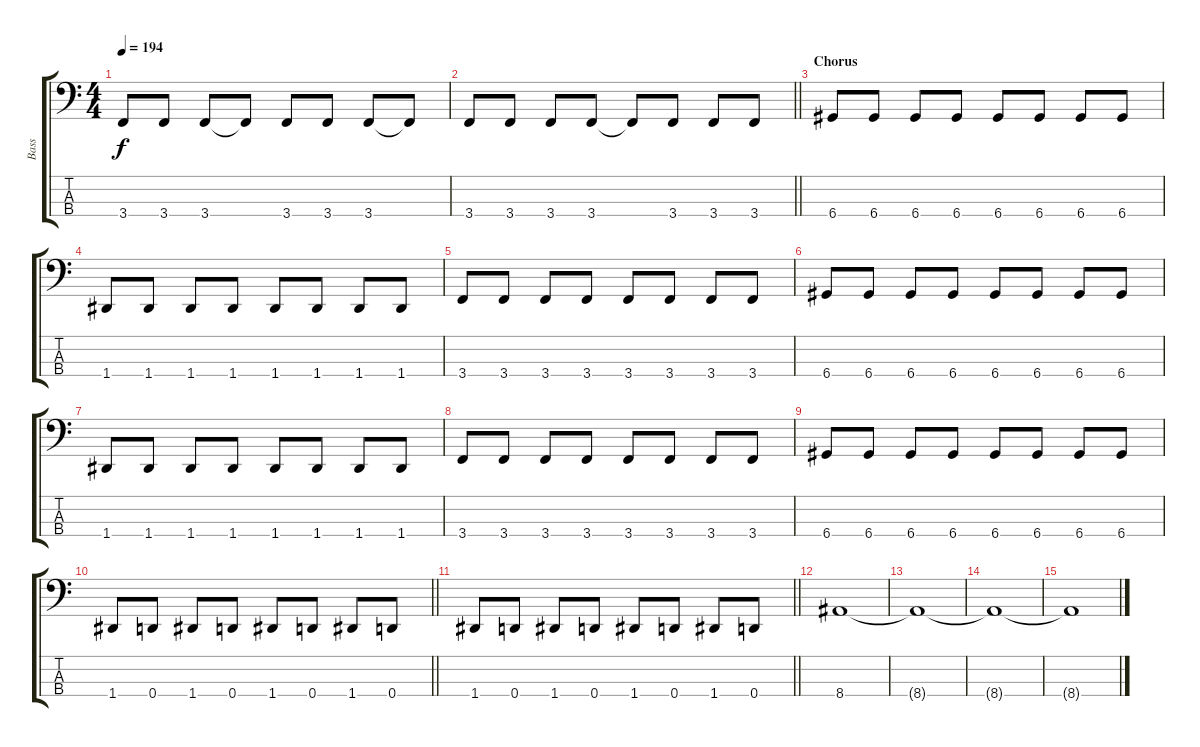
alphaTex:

\track ("Bass" "Bass") {instrument electricbassfinger}
\staff {score tabs}
\tuning (G2 D2 A1 D1) {hide}
\ts (4 4)
\tempo 194
\clef f4
\ks c
3.4.8{dy f} 3.4.8 3.4.8 3.4{t}.8 3.4.8 3.4.8 3.4.8 3.4{t}.8 |
\barLineRight lightlight
3.4.8 3.4.8 3.4.8 3.4.8 3.4{t}.8 3.4.8 3.4.8 3.4.8 |
\section ("" "Chorus")
6.4.8 6.4.8 6.4.8 6.4.8 6.4.8 6.4.8 6.4.8 6.4.8 |
1.4.8 1.4.8 1.4.8 1.4.8 1.4.8 1.4.8 1.4.8 1.4.8 |
3.4.8 3.4.8 3.4.8 3.4.8 3.4.8 3.4.8 3.4.8 3.4.8 |
6.4.8 6.4.8 6.4.8 6.4.8 6.4.8 6.4.8 6.4.8 6.4.8 |
1.4.8 1.4.8 1.4.8 1.4.8 1.4.8 1.4.8 1.4.8 1.4.8 |
3.4.8 3.4.8 3.4.8 3.4.8 3.4.8 3.4.8 3.4.8 3.4.8 |
6.4.8 6.4.8 6.4.8 6.4.8 6.4.8 6.4.8 6.4.8 6.4.8 |
\barLineRight lightlight
1.4.8 0.4.8 1.4.8 0.4.8 1.4.8 0.4.8 1.4.8 0.4.8 |
\barLineRight lightlight
1.4.8 0.4.8 1.4.8 0.4.8 1.4.8 0.4.8 1.4.8 0.4.8 |
8.4.1 |
8.4{t}.1 |
8.4{t}.1 |
8.4{t}.1
